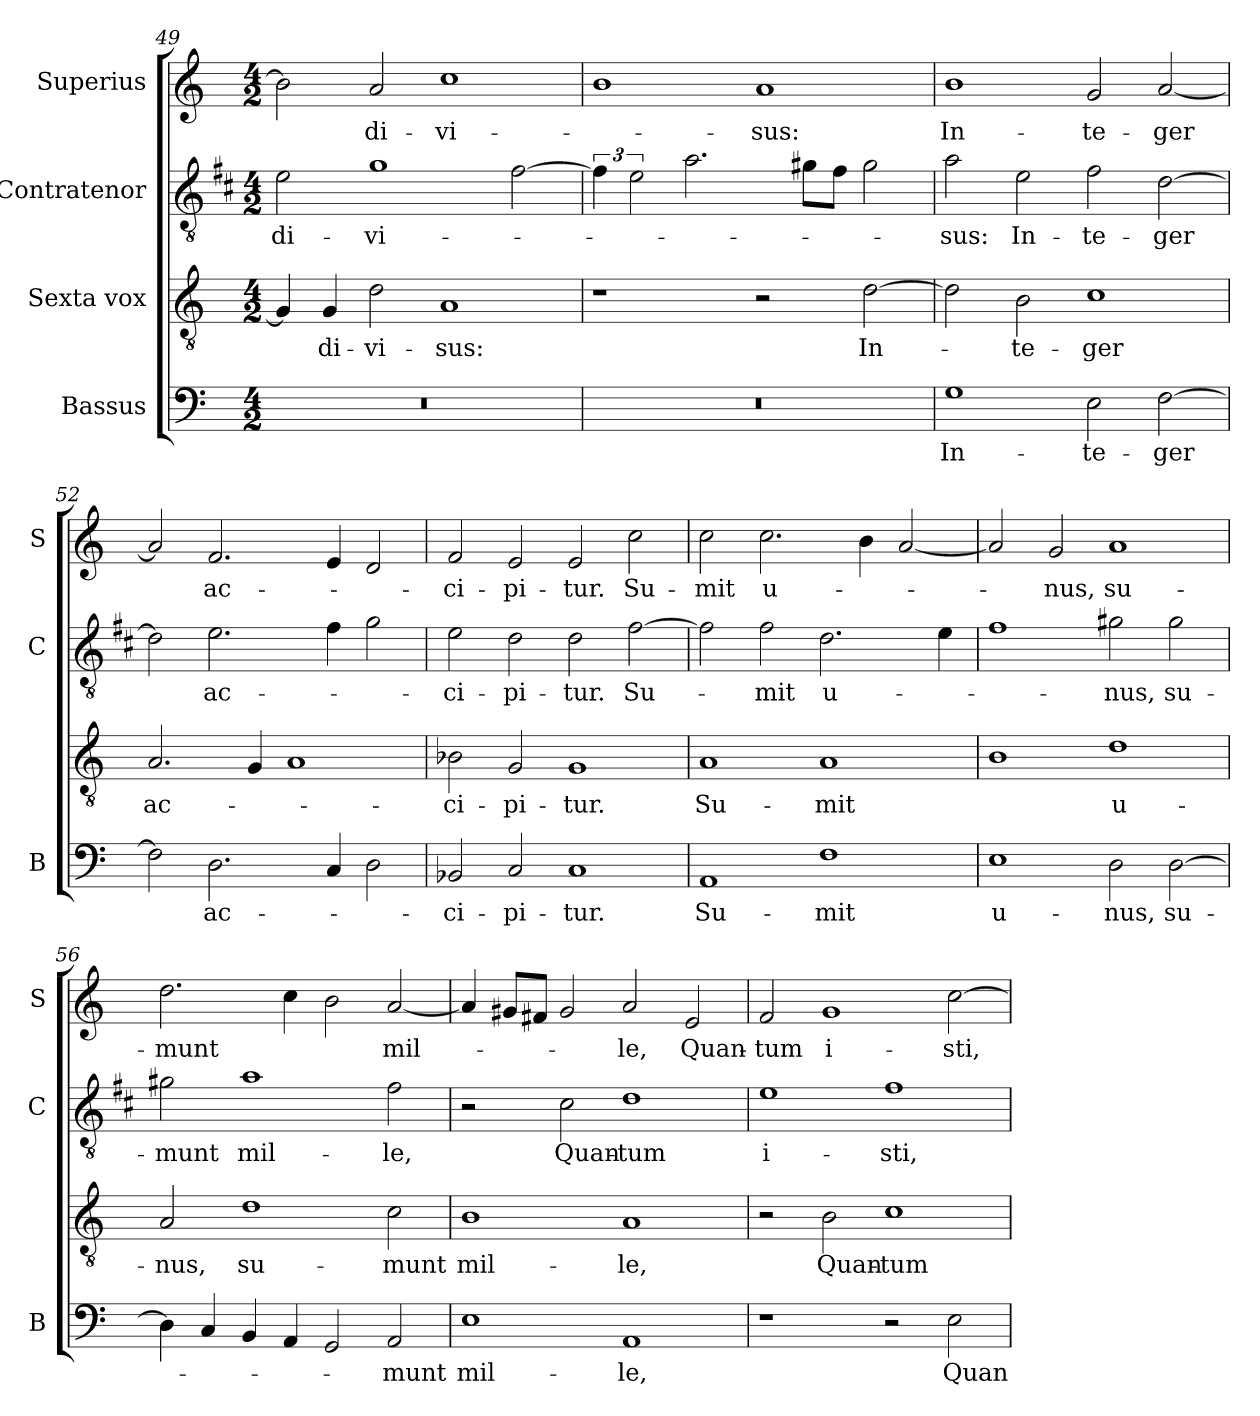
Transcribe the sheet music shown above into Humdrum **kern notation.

**kern	**text	**kern	**text	**kern	**text	**kern	**text
*part4	*part4	*part3	*part3	*part2	*part2	*part1	*part1
*staff4	*staff4	*staff3	*staff3	*staff2	*staff2	*staff1	*staff1
*I"Bassus	*	*I"Sexta vox	*	*I"Contratenor	*	*I"Superius	*
*I'B	*	*	*	*I'C	*	*I'S	*
*clefF4	*	*clefGv2	*	*clefGv2	*	*clefG2	*
*	*	*	*	*ITrd1c2	*	*	*
*k[]	*	*k[]	*	*k[]	*	*k[]	*
*C:	*	*C:	*	*C:	*	*C:	*
*M4/2	*	*M4/2	*	*M4/2	*	*M4/2	*
=49	=49	=49	=49	=49	=49	=49	=49
!	!	!	!	!	!LO:LY:b	!	!
0r	.	4G/]	.	2d\	di-	2b\]	.
!	!	!	!LO:LY:b	!	!	!	!
.	.	4G/	di-	.	.	.	.
!	!	!	!LO:LY:b	!	!LO:LY:b	!	!LO:LY:b
.	.	2d\	-vi-	1f	-vi-	2a/	di-
!	!	!	!LO:LY:b	!	!	!	!LO:LY:b
.	.	1A	-sus:	.	.	1cc	-vi-
.	.	.	.	[2e\	.	.	.
=50	=50	=50	=50	=50	=50	=50	=50
0r	.	1r	.	6e\]	.	1b	.
.	.	.	.	3d\	.	.	.
.	.	.	.	2.g\	.	.	.
!	!	!	!	!	!	!	!LO:LY:b
.	.	2r	.	.	.	1a	-sus:
.	.	.	.	8f#X\L	.	.	.
.	.	.	.	8e\J	.	.	.
!	!	!	!LO:LY:b	!	!	!	!
.	.	[2d\	In-	2f#\	.	.	.
=51	=51	=51	=51	=51	=51	=51	=51
!	!LO:LY:b	!	!	!	!LO:LY:b	!	!LO:LY:b
1G	In-	2d\]	.	2g\	-sus:	1b	In-
!	!	!	!LO:LY:b	!	!LO:LY:b	!	!
.	.	2B\	-te-	2d\	In-	.	.
!	!LO:LY:b	!	!LO:LY:b	!	!LO:LY:b	!	!LO:LY:b
2E\	-te-	1c	-ger	2e\	-te-	2g/	-te-
!	!LO:LY:b	!	!	!	!LO:LY:b	!	!LO:LY:b
[2F\	-ger	.	.	[2c\	-ger	[2a/	-ger
=52	=52	=52	=52	=52	=52	=52	=52
!	!	!	!LO:LY:b	!	!	!	!
2F\]	.	2.A/	ac-	2c\]	.	2a/]	.
!	!LO:LY:b	!	!	!	!LO:LY:b	!	!LO:LY:b
2.D\	ac-	.	.	2.d\	ac-	2.f/	ac-
.	.	4G/	.	.	.	.	.
.	.	1A	.	.	.	.	.
4C/	.	.	.	4e\	.	4e/	.
2D\	.	.	.	2f\	.	2d/	.
=53	=53	=53	=53	=53	=53	=53	=53
!	!LO:LY:b	!	!LO:LY:b	!	!LO:LY:b	!	!LO:LY:b
2BB-X/	-ci-	2B-X\	-ci-	2d\	-ci-	2f/	-ci-
!	!LO:LY:b	!	!LO:LY:b	!	!LO:LY:b	!	!LO:LY:b
2C/	-pi-	2G/	-pi-	2c\	-pi-	2e/	-pi-
!	!LO:LY:b	!	!LO:LY:b	!	!LO:LY:b	!	!LO:LY:b
1C	-tur.	1G	-tur.	2c\	-tur.	2e/	-tur.
!	!	!	!	!	!LO:LY:b	!	!LO:LY:b
.	.	.	.	[2e\	Su-	2cc\	Su-
!!LO:LB:g=z
=54	=54	=54	=54	=54	=54	=54	=54
!	!LO:LY:b	!	!LO:LY:b	!	!	!	!LO:LY:b
1AA	Su-	1A	Su-	2e\]	.	2cc\	-mit
!	!	!	!	!	!LO:LY:b	!	!LO:LY:b
.	.	.	.	2e\	-mit	2.cc\	u-
!	!LO:LY:b	!	!LO:LY:b	!	!LO:LY:b	!	!
1F	-mit	1A	-mit	2.c\	u-	.	.
.	.	.	.	.	.	4b\	.
.	.	.	.	.	.	[2a/	.
.	.	.	.	4d\	.	.	.
=55	=55	=55	=55	=55	=55	=55	=55
!	!LO:LY:b	!	!	!	!	!	!
1E	u-	1B	.	1e	.	2a/]	.
!	!	!	!	!	!	!	!LO:LY:b
.	.	.	.	.	.	2g/	-nus,
!	!LO:LY:b	!	!LO:LY:b	!	!LO:LY:b	!	!LO:LY:b
2D\	-nus,	1d	u-	2f#X\	-nus,	1a	su-
!	!LO:LY:b	!	!	!	!LO:LY:b	!	!
[2D\	su-	.	.	2f#\	su-	.	.
=56	=56	=56	=56	=56	=56	=56	=56
!	!	!	!LO:LY:b	!	!LO:LY:b	!	!LO:LY:b
4D\]	.	2A/	-nus,	2f#X\	-munt	2.dd\	-munt
4C/	.	.	.	.	.	.	.
!	!	!	!LO:LY:b	!	!LO:LY:b	!	!
4BB/	.	1d	su-	1g	mil-	.	.
4AA/	.	.	.	.	.	4cc\	.
2GG/	.	.	.	.	.	2b\	.
!	!LO:LY:b	!	!LO:LY:b	!	!LO:LY:b	!	!LO:LY:b
2AA/	-munt	2c\	-munt	2e\	-le,	[2a/	mil-
=57	=57	=57	=57	=57	=57	=57	=57
!	!LO:LY:b	!	!LO:LY:b	!	!	!	!
1E	mil-	1B	mil-	2r	.	4a/]	.
.	.	.	.	.	.	8g#X/L	.
.	.	.	.	.	.	8f#X/J	.
!	!	!	!	!	!LO:LY:b	!	!
.	.	.	.	2B\	Quan-	2g#/	.
!	!LO:LY:b	!	!LO:LY:b	!	!LO:LY:b	!	!LO:LY:b
1AA	-le,	1A	-le,	1c	-tum	2a/	-le,
!	!	!	!	!	!	!	!LO:LY:b
.	.	.	.	.	.	2e/	Quan-
=58	=58	=58	=58	=58	=58	=58	=58
!	!	!	!	!	!LO:LY:b	!	!LO:LY:b
1r	.	2r	.	1d	i-	2f/	-tum
!	!	!	!LO:LY:b	!	!	!	!LO:LY:b
.	.	2B\	Quan-	.	.	1g	i-
!	!	!	!LO:LY:b	!	!LO:LY:b	!	!
2r	.	1c	-tum	1e	-sti,	.	.
!	!LO:LY:b	!	!	!	!	!	!LO:LY:b
2E\	Quan-	.	.	.	.	[2cc\	-sti,
=	=	=	=	=	=	=	=
*-	*-	*-	*-	*-	*-	*-	*-
